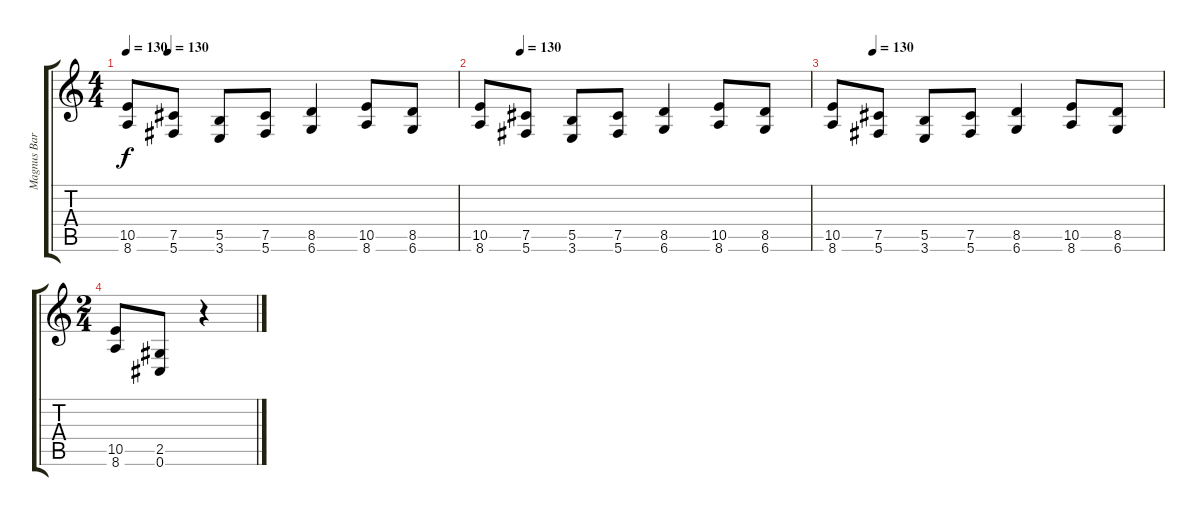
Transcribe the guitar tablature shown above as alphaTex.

\track ("Magnus Barthelsson (Guitar)" "Magnus Bar") {instrument distortionguitar}
\staff {score tabs}
\tuning (Db4 Ab3 E3 B2 Gb2 Db2) {hide}
\ts (4 4)
\tempo 130
\tempo (130 0.125)
\clef g2
\ks c
(10.5 8.6).8{dy f} (7.5 5.6).8{volume 10} (5.5 3.6).8 (7.5 5.6).8 (8.5 6.6).4 (10.5 8.6).8 (8.5 6.6).8 |
\tempo (130 0.125)
(10.5 8.6).8 (7.5 5.6).8{volume 10} (5.5 3.6).8 (7.5 5.6).8 (8.5 6.6).4 (10.5 8.6).8 (8.5 6.6).8 |
\tempo (130 0.125)
(10.5 8.6).8 (7.5 5.6).8{volume 10} (5.5 3.6).8 (7.5 5.6).8 (8.5 6.6).4 (10.5 8.6).8 (8.5 6.6).8 |
\ts (2 4)
(10.5 8.6).8 (2.5 0.6).8 r.4
